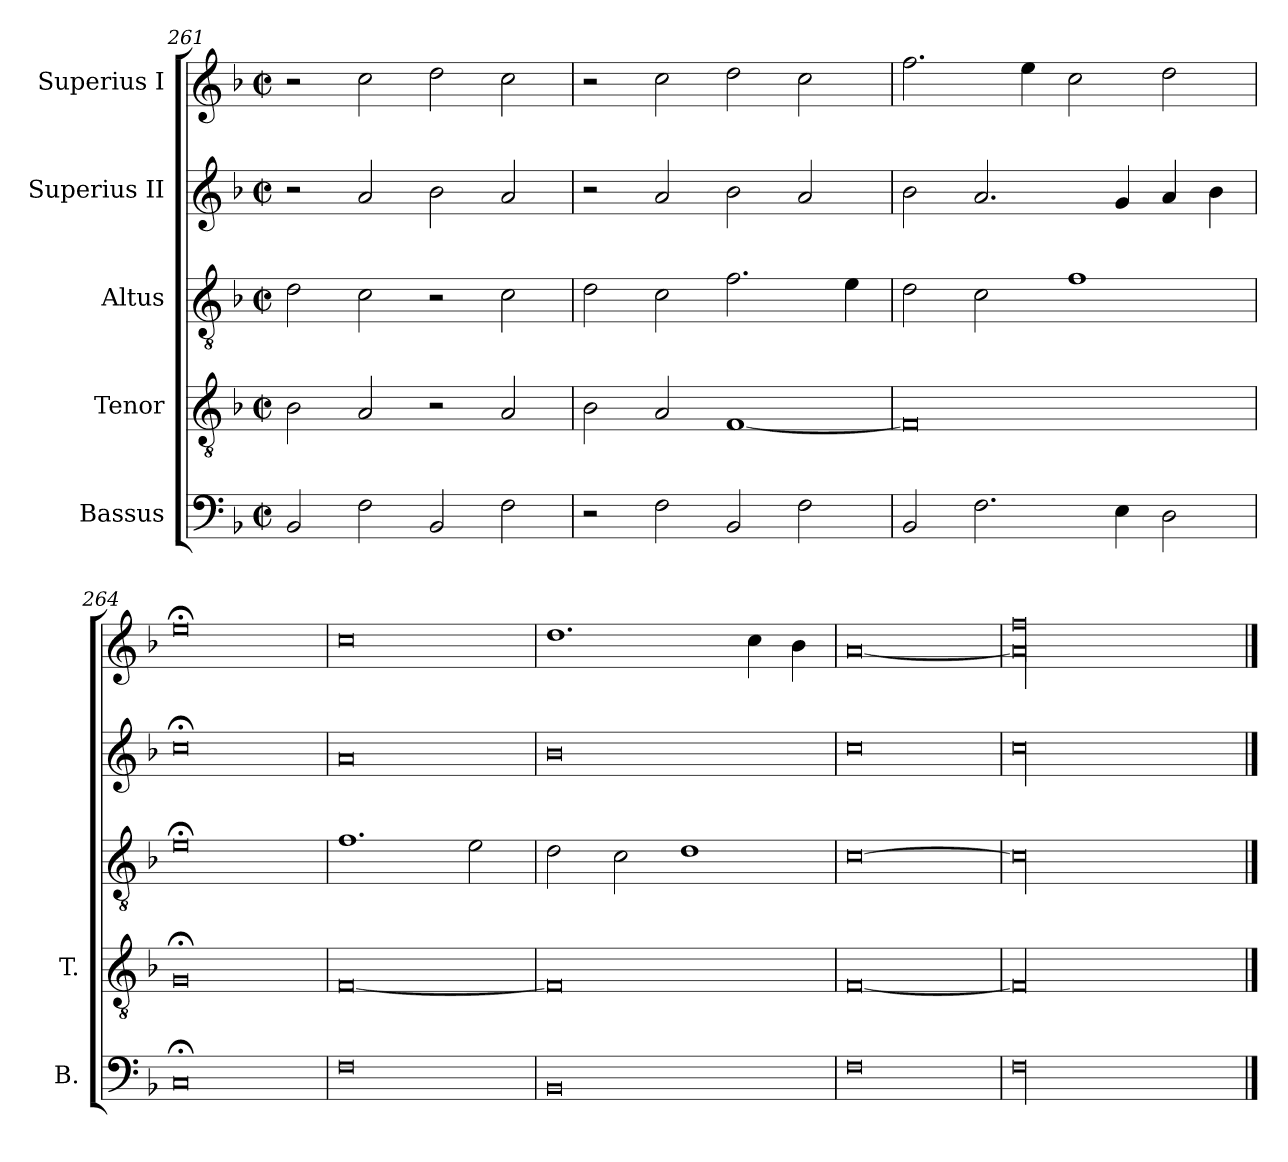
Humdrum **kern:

**kern	**kern	**kern	**kern	**kern
*part5	*part4	*part3	*part2	*part1
*staff5	*staff4	*staff3	*staff2	*staff1
*I"Bassus	*I"Tenor	*I"Altus	*I"Superius II	*I"Superius I
*I'B.	*I'T.	*	*	*
!!LO:LB:g=z
*clefF4	*clefGv2	*clefGv2	*clefG2	*clefG2
*	*ITrd7c12	*ITrd7c12	*	*
*k[b-]	*k[b-]	*k[b-]	*k[b-]	*k[b-]
*F:	*F:	*F:	*F:	*F:
*M2/2	*M2/2	*M2/2	*M2/2	*M2/2
*met(c|)	*met(c|)	*met(c|)	*met(c|)	*met(c|)
=261	=261	=261	=261	=261
2BB-i/	2BB-i\	2Di\	2r	2r
2Fi\	2AAi/	2Ci\	2ai/	2cci\
2BB-i/	2r	2r	2b-i\	2ddi\
2Fi\	2AAi/	2Ci\	2ai/	2cci\
=262	=262	=262	=262	=262
2r	2BB-i\	2Di\	2r	2r
2Fi\	2AAi/	2Ci\	2ai/	2cci\
2BB-i/	[<1FFi	2.Fi\	2b-i\	2ddi\
2Fi\	.	.	2ai/	2cci\
.	.	4Ei\	.	.
=263	=263	=263	=263	=263
2BB-i/	0FFi]	2Di\	2b-i\	2.ffi\
2.Fi\	.	2Ci\	2.ai/	.
.	.	.	.	4eei\
.	.	1Fi	.	2cci\
4Ei\	.	.	4gi/	.
2Di\	.	.	4ai/	2ddi\
.	.	.	4b-i\	.
!!LO:PB:g=z
=264	=264	=264	=264	=264
0C;i	0GG;i	0E;i	0cc;i	0ee;i
=265	=265	=265	=265	=265
0Fi	[<0FFi	1.Fi	0ai	0cci
.	.	2Ei\	.	.
=266	=266	=266	=266	=266
0BB-i	0FFi]	2Di\	0b-i	1.ddi
.	.	2Ci\	.	.
.	.	1Di	.	.
.	.	.	.	4cci\
.	.	.	.	4b-i\
=267	=267	=267	=267	=267
0Fi	[<0FFi	[>0Ci	0cci	[<0ai
=268	=268	=268	=268	=268
00Fi	00FFi]	00Ci]	00cci	00ai] 00ffi
==	==	==	==	==
*-	*-	*-	*-	*-
